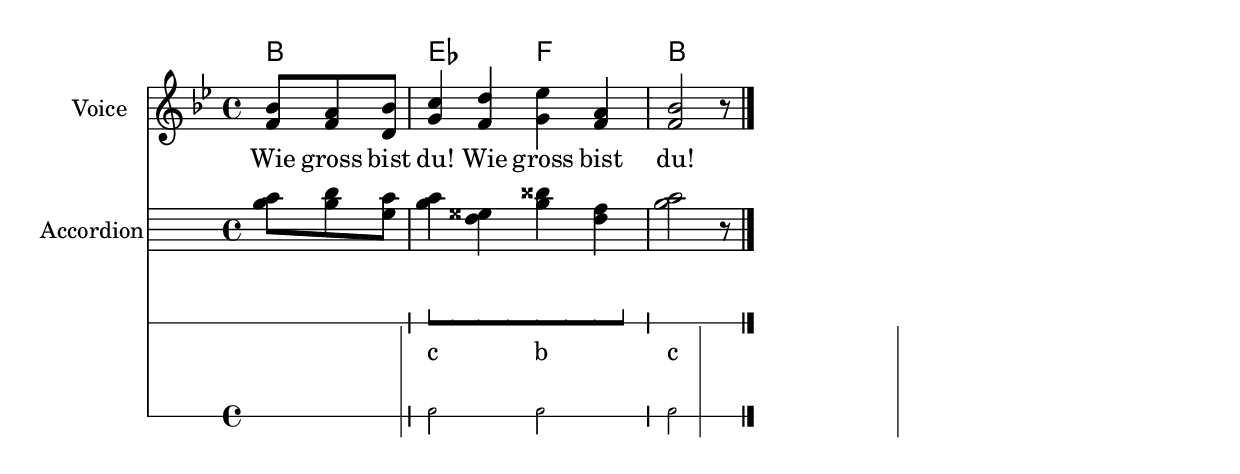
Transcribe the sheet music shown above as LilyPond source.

% DO NOT EDIT this file manually; it is automatically
% generated from Documentation/snippets/new
% Make any changes in Documentation/snippets/new/
% and then run scripts/auxiliar/makelsr.py
%
% This file is in the public domain.
%% Note: this file works from version 2.15.20
\version "2.15.20"

\header {
  lsrtags = "template"

  texidoc = "
A template to write a score for a diatonic accordion.

- There is a horizontal staff indicating if the accordion must be
pushed (thick line) or pulled (thin line)

- There is a small rhythmic staff with lyrics that describes the bass
buttons to press. The bar lines are made from gridlines

- The tabulator staff for diatonic accordions shows the geographic
position of the buttons and not (as for every other instrument) the
pitch of the notes; the keys on the melody-side of the accordion are
placed in three columns and about 12 rows


In the tabulator staff notation the outermost column is described with
notes between lines, the innermost column is described with notes
between lines and a cross as accidental, and the middle column is
described with notes on a line, whereby the row in the middle is
represented on the middle line in the staff.


Some words to transpose piano notes to the diatonic accordion:


1. Every diatonic accordion is built for some keys only (for example,
for the keys of C major and F major), so it is important to transpose a
piano melody to match one of these keys. Transpose the source code, not
only the output because this code is required later on to translate it
once more to the tabulator staff. This can be done with the command
@code{displayLilyMusic}.


2. You have to alternate the push- and pull-direction of the accordion
regularly. If the player has a too long part to pull the accordion gets
broken. On the other hand, some harmonies are only available in one
direction. Considering this, decide which parts of the melody are the
push-parts and which the pull-parts.


3. For each pull- or push-part translate the piano notes to the
according tabulature representation.


This snippet comes with a useful optional macro for the jEdit text
editor.

"
  doctitle = "Score for diatonic accordion"
} % begin verbatim


verse = \lyricmode { Wie gross bist du! Wie gross bist du! }

harmonies = \new ChordNames \chordmode {
  \germanChords
  \set chordChanges = ##t
  bes8 bes8 bes8
  es2 f
  bes1
}

NoStem = { \override Stem #'transparent = ##t \override Flag #'transparent = ##t }
NoNoteHead = \override NoteHead #'transparent = ##t
ZeroBeam = \override Beam  #'positions = #'(0 . 0)

staffTabLine = \new Staff \with {
  \remove "Time_signature_engraver"
  \remove "Clef_engraver"
} {
  \override Staff.StaffSymbol #'line-positions = #'(0)
  % Shows one horizontal line. The vertical line (simulating a bar-line) is simulated with a gridline
  \set Staff.midiInstrument = #"choir aahs"
  \key c \major
  \relative c''
  {
    % disable the following line to see the the noteheads while writing the song
    \NoNoteHead
    \override NoteHead #'no-ledgers = ##t

    % The beam between 8th-notes is used to draw the push-line
    %How to fast write the push-lines:
    %  1. write repeatedly 'c c c c c c c c |' for the whole length of the song
    %  2. uncomment the line \NoNoteHead
    %  3. compile
    %  4. Mark the positions on which push/pull changes.
    %     In the score-picture click on the position the push- or pull-part starts
    %           (on the noteHead, the cursor will change to a hand-icon).
    %     The cursor in the source code will jump just at this position.
    %   a) If a push-part starts there, replace the 'c' by an 'e['
    %   b) If a pull-part starts there, replace the 'c' by an 's'
    %  5. Switch into 'overwrite-mode' by pressing the 'ins' key.
    %  6. For the pull-parts overwrite the 'c' with 's'
    %  7. For every push-part replace the last 'c' with 'e]'
    %        8. Switch into 'insert-mode' again
    %  9. At last it should look lik e.g. (s s e[ c | c c c c c c c c | c c c c c c e] s s)
    % 10. re-enable the line \NoNoteHead
    \autoBeamOff
    \ZeroBeam
    s8 s s e[ c c c c c c e] | s s s s s
  }
}

%{
%}

% Accordion melody in tabulator score
% 1. Place a copy of the piano melody below
% 2. Separate piano melody into pull- and push-parts according to the staffTabLine you've already made
% 3. For each line: Double the line. Remark the 1st one (Keeps unchanged as reference) and then change the second line using the transformation paper
%    or the macros 'conv2diaton push.bsh' and 'conv2diaton pull.bsh'
% Tips:
% - In jEdit Search & Replace mark the Option 'Keep Dialog'

AccordionTabTwoCBesDur = {
  % pull 1
  %<f' bes'>8 <f' a'>8 <d' bes'>8 |
  <g'' a''>8 <g'' b''>8 <e'' a''>8 |
  % push 2
  %<g' c''>4 <f' d''> <g' ees''> <f' a'> |
  <g'' a''>4 <d'' eisis''> <g'' bisis''> <d'' f''> |
  % pull 3
  % <f' bes'>2 r8 }
  <g'' a''>2 r8 }

AccordionTab= { \dynamicUp
  % 1. Place a copy of the piano melody above
  % 2. Separate piano melody into pull- and push-parts according to the staffTabLine you've already made
  % 3. For each line: Double the line. Remark the 1st one (Keeps unchanged as reference) and then
  %    change the second line using the transformation paper
  % Tips:
  % - In jEdit Search & Replace mark the Option 'Keep Dialog'
  % -
  \AccordionTabTwoCBesDur
}



\layout {
  \context {
    \Score
    % The vertical line (simulating a bar-line) in
    % the staffBassRhytm is a gridline
    \consists "Grid_line_span_engraver"
  }
  \context {
    \Staff
    \consists "Grid_point_engraver"
    gridInterval = #(ly:make-moment 4 4) % 4/4 - tact. How many beats per bar
    % The following line has to be adjusted O-F-T-E-N.
    \override GridPoint #'Y-extent = #'(-2 . -21)
  }
  \context {
    \ChoirStaff
    \remove "System_start_delimiter_engraver"
  }
}

staffVoice = \new Staff = astaffvoice  {
  \time 4/4
  \set Staff.instrumentName = "Voice"
  \set Staff.midiInstrument = "voice oohs"
  \key bes \major
  \partial 8*3
  \clef treble
  {
    \context Voice = "melodyVoi"
    { <f' bes'>8 <f' a'>8 <d' bes'>8 | <g' c''>4 <f' d''> <g' es''> <f' a'> | <f' bes'>2 r8 }
    \bar "|."
  }
}

staffAccordionMel =
\new Staff  \with { \remove "Clef_engraver" } {
  \accidentalStyle "forget" %Set the accidentals (Vorzeichen) for each note,
  %do not remember them for the rest of the measure.
  \time 4/4
  \set Staff.instrumentName="Accordion"
  \set Staff.midiInstrument="voice oohs"
  \key c \major
  \clef treble
  { \AccordionTab \bar "|." }
}

AltOn =
#(define-music-function (parser location mag) (number?)
  #{ \override Stem #'length = #(* 7.0 mag)
      \override NoteHead #'font-size =
#(inexact->exact (* (/ 6.0 (log 2.0)) (log mag))) #})

AltOff = {
  \revert Stem #'length
  \revert NoteHead #'font-size
}

BassRhytm = {s4 s8 | c2 c2 | c2 s8 }
LyricBassRhythmI=  \lyricmode { c b | c }

staffBassRhytm =
\new Staff = staffbass \with { \remove "Clef_engraver" } {
  % This is not a RhythmicStaff  because it must be possible to append lyrics.

  \override Score.GridLine #'extra-offset = #'( 13.0 . 0.0 ) % x.y
  \override Staff.StaffSymbol #'line-positions = #'( 0 )
  % Shows one horizontal line. The vertical line (simulating a bar-line) is simulated by a grid
  % Search for 'grid' in this page to find all related functions
  \time 4/4
  {
    \context Voice = "VoiceBassRhytm"
    \stemDown \AltOn #0.6
    \relative c''
    {
      \BassRhytm
    }
    \AltOff
    \bar "|."
  }
}

\score {
  \new ChoirStaff <<
    \harmonies
    \staffVoice
    \context Lyrics = "lmelodyVoi"
      \with { alignBelowContext = astaffvoice }
      \lyricsto melodyVoi \verse
    \staffAccordionMel
    \staffTabLine
    \staffBassRhytm
    \context Lyrics = "lBassRhytmAboveI"
      \with { alignAboveContext = staffbass }
      \lyricsto VoiceBassRhytm \LyricBassRhythmI
  >>
}
%}

